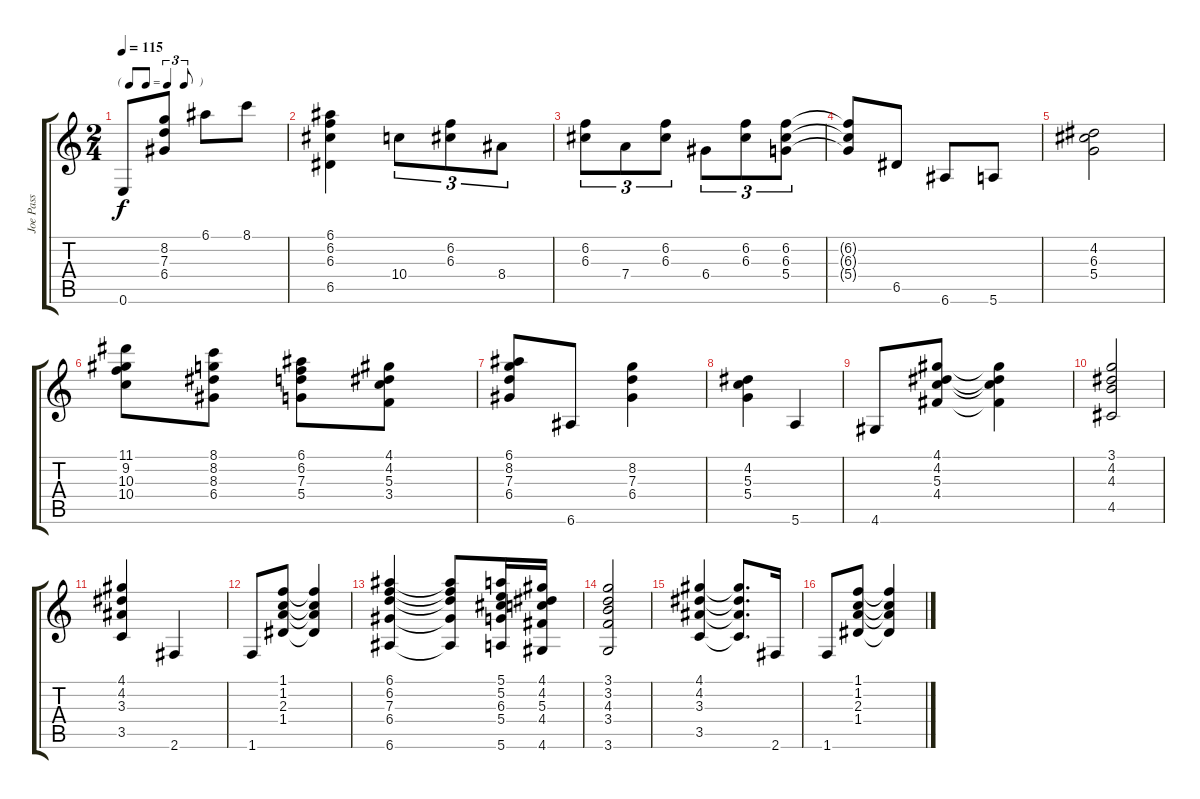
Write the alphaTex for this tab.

\track ("Joe Pass" "Joe Pass") {instrument electricguitarjazz}
\staff {score tabs}
\tuning (E4 B3 G3 D3 A2 E2) {hide}
\ts (2 4)
\tf triplet8th
\tempo 115
\clef g2
\ks c
0.6.8{dy f} (8.2 7.3 6.4).8 6.1.8 8.1.8 |
(6.1 6.2 6.3 6.5).4 10.4.8{tu (3 2)} (6.2 6.3).8{tu (3 2)} 8.4.8{tu (3 2)} |
(6.2 6.3).8{tu (3 2)} 7.4.8{tu (3 2)} (6.2 6.3).8{tu (3 2)} 6.4.8{tu (3 2)} (6.2 6.3).8{tu (3 2)} (6.2 6.3 5.4).8{tu (3 2)} |
(6.2{t} 6.3{t} 5.4{t}).8 6.5.8 6.6.8 5.6.8 |
(4.2 6.3 5.4).2 |
(11.1 9.2 10.3 10.4).8 (8.1 8.2 8.3 6.4).8 (6.1 6.2 7.3 5.4).8 (4.1 4.2 5.3 3.4).8 |
(6.1 8.2 7.3 6.4).8 6.6.8 (8.2 7.3 6.4).4 |
(4.2 5.3 5.4).4 5.6.4 |
4.6.8 (4.1 4.2 5.3 4.4).8 (4.1{t} 4.2{t} 5.3{t} 4.4{t}).4 |
(3.1 4.2 4.3 4.5).2 |
(4.1 4.2 3.3 3.5).4 2.6.4 |
1.6.8 (1.1 1.2 2.3 1.4).8 (1.1{t} 1.2{t} 2.3{t} 1.4{t}).4 |
(6.1 6.2 7.3 6.4 6.6).4 (6.1{t} 6.2{t} 7.3{t} 6.4{t} 6.6{t}).8 (5.1 5.2 6.3 5.4 5.6).16 (4.1 4.2 5.3 4.4 4.6).16 |
(3.1 3.2 4.3 3.4 3.6).2 |
(4.1 4.2 3.3 3.5).4 (4.1{t} 4.2{t} 3.3{t} 3.5{t}).8{d} 2.6.16 |
1.6.8 (1.1 1.2 2.3 1.4).8 (1.1{t} 1.2{t} 2.3{t} 1.4{t}).4
